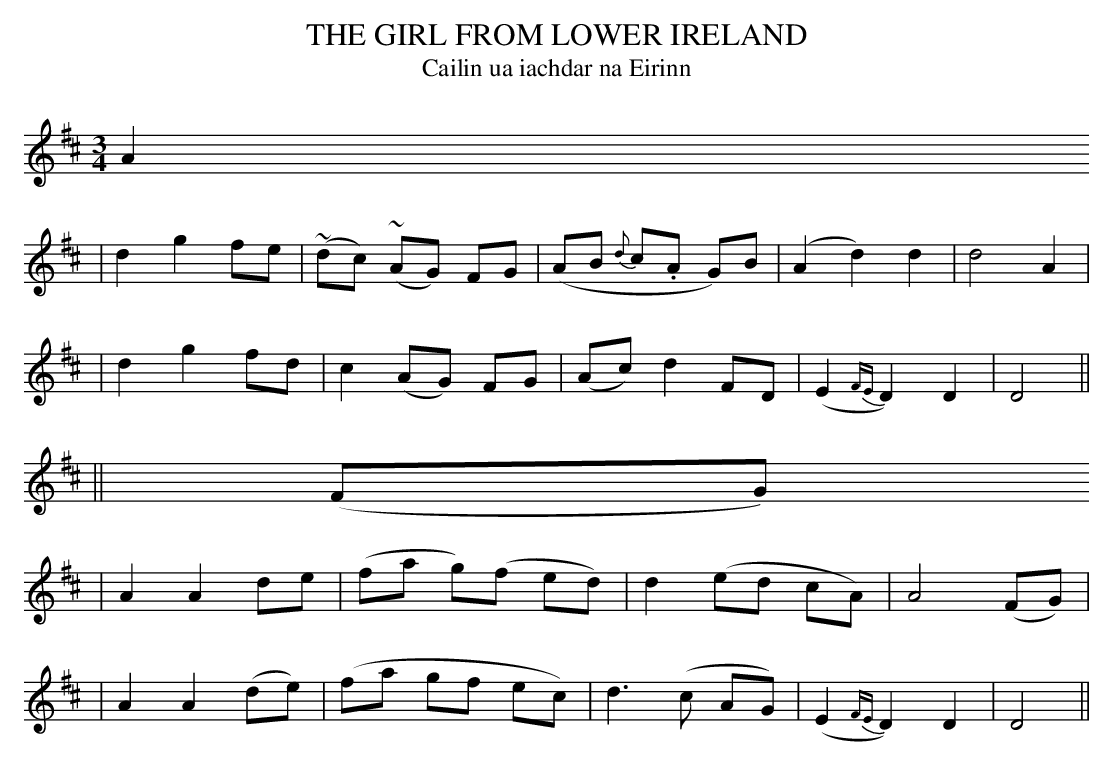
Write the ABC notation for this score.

X:1
T: THE GIRL FROM LOWER IRELAND
T: Cailin ua iachdar na Eirinn
M: 3/4
L: 1/8
K: D
A2
| d2 g2 fe | (~dc) (~AG) FG | (AB {d}c.A G)B | (A2 d2) d2 | d4 A2 |
| d2 g2 fd | c2 (AG) FG | (Ac) d2 FD | (E2 {FE}D2) D2 | D4 ||
|| (FG)
| A2 A2 de | (fa g)(f ed) | d2 (ed cA) | A4 (FG) |
| A2 A2 (de) | (fa gf ec) | d3 (c AG) | (E2 {FE}D2) D2 | D4 ||
